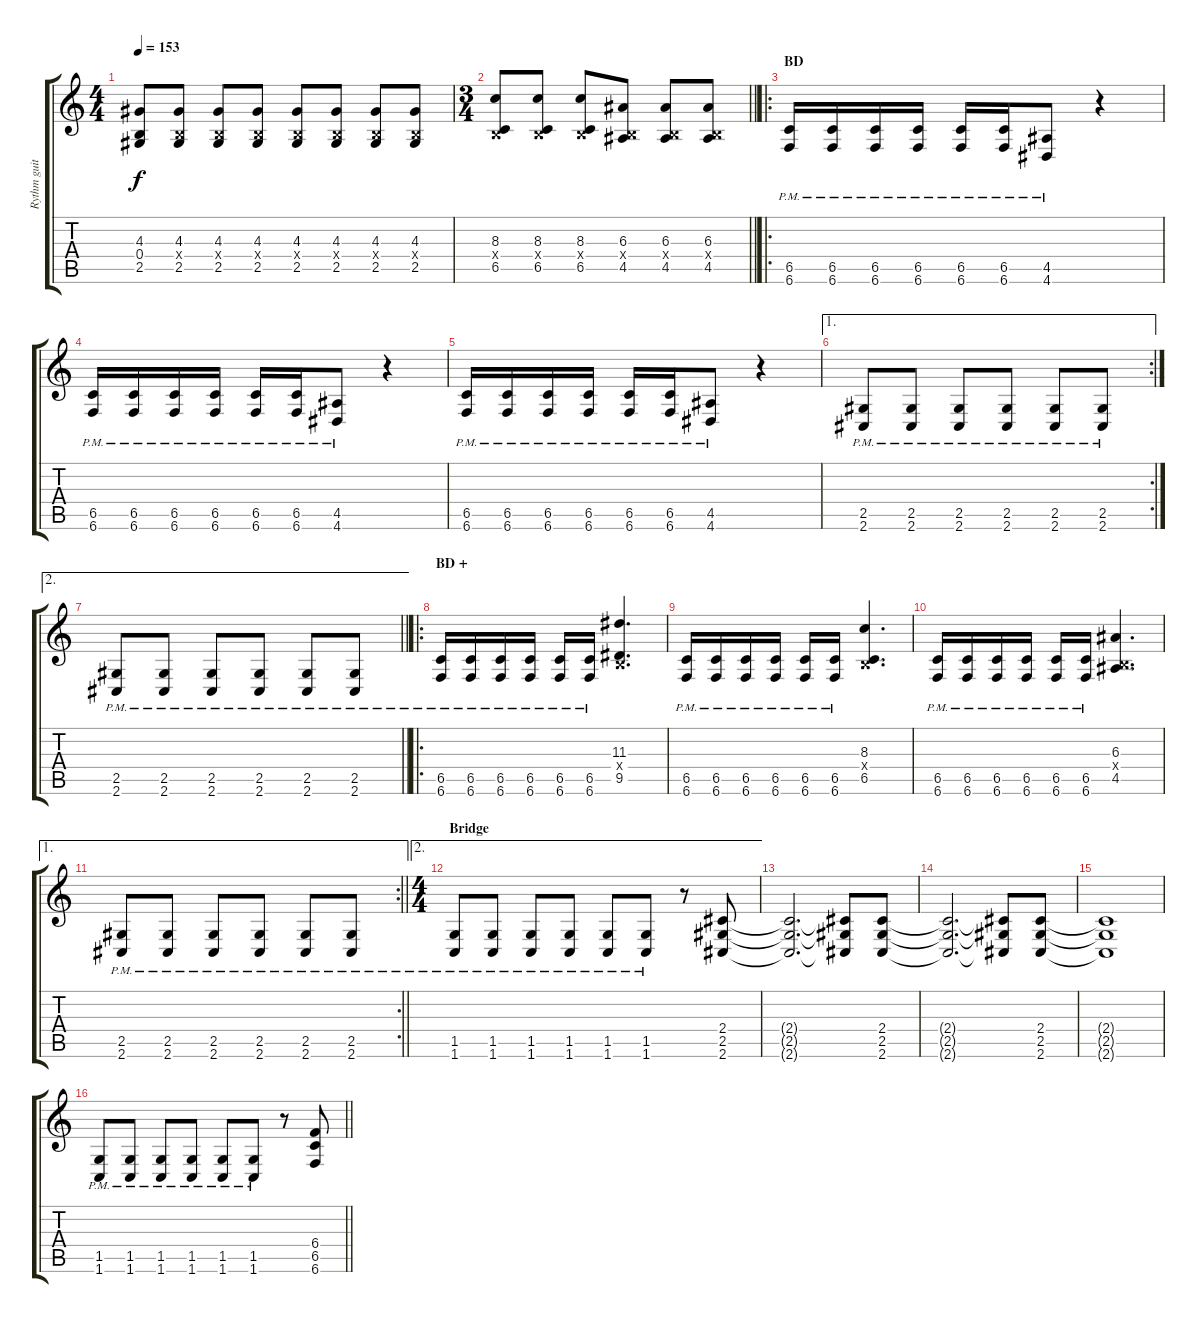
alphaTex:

\track ("Rythm guitar" "Rythm guit") {instrument overdrivenguitar}
\staff {score tabs}
\tuning (Db4 Ab3 E3 B2 Gb2 B1) {hide}
\ts (4 4)
\tempo 153
\clef g2
\ks c
(4.3{t} 0.4{t} 2.5{t}).8{dy f} (4.3 0.4{x} 2.5).8 (4.3 0.4{x} 2.5).8 (4.3 0.4{x} 2.5).8 (4.3 0.4{x} 2.5).8 (4.3 0.4{x} 2.5).8 (4.3 0.4{x} 2.5).8 (4.3 0.4{x} 2.5).8 |
\ts (3 4)
\barLineRight lightlight
(8.3 0.4{x} 6.5).8 (8.3 0.4{x} 6.5).8 (8.3 0.4{x} 6.5).8 (6.3 0.4{x} 4.5).8 (6.3 0.4{x} 4.5).8 (6.3 0.4{x} 4.5).8 |
\ro
\section ("" "BD")
(6.5{pm} 6.6).16 (6.5{pm} 6.6).16 (6.5{pm} 6.6).16 (6.5{pm} 6.6).16 (6.5{pm} 6.6).16 (6.5{pm} 6.6).16 (4.5{pm} 4.6).8 r.4 |
(6.5{pm} 6.6).16 (6.5{pm} 6.6).16 (6.5{pm} 6.6).16 (6.5{pm} 6.6).16 (6.5{pm} 6.6).16 (6.5{pm} 6.6).16 (4.5{pm} 4.6).8 r.4 |
(6.5{pm} 6.6).16 (6.5{pm} 6.6).16 (6.5{pm} 6.6).16 (6.5{pm} 6.6).16 (6.5{pm} 6.6).16 (6.5{pm} 6.6).16 (4.5{pm} 4.6).8 r.4 |
\ae 1
\rc 2
(2.5{pm} 2.6).8 (2.5{pm} 2.6).8 (2.5{pm} 2.6).8 (2.5{pm} 2.6).8 (2.5{pm} 2.6).8 (2.5{pm} 2.6).8 |
\ae 2
\barLineRight lightlight
(2.5{pm} 2.6).8 (2.5{pm} 2.6).8 (2.5{pm} 2.6).8 (2.5{pm} 2.6).8 (2.5{pm} 2.6).8 (2.5{pm} 2.6).8 |
\ro
\section ("" "BD +")
(6.5{pm} 6.6).16 (6.5{pm} 6.6).16 (6.5{pm} 6.6).16 (6.5{pm} 6.6).16 (6.5{pm} 6.6).16 (6.5{pm} 6.6).16 (11.3 0.4{x} 9.5).4{d} |
(6.5{pm} 6.6).16 (6.5{pm} 6.6).16 (6.5{pm} 6.6).16 (6.5{pm} 6.6).16 (6.5{pm} 6.6).16 (6.5{pm} 6.6).16 (8.3 0.4{x} 6.5).4{d} |
(6.5{pm} 6.6).16 (6.5{pm} 6.6).16 (6.5{pm} 6.6).16 (6.5{pm} 6.6).16 (6.5{pm} 6.6).16 (6.5{pm} 6.6).16 (6.3 0.4{x} 4.5).4{d} |
\ae 1
\rc 2
\barLineRight lightlight
(2.5{pm} 2.6).8 (2.5{pm} 2.6).8 (2.5{pm} 2.6).8 (2.5{pm} 2.6).8 (2.5{pm} 2.6).8 (2.5{pm} 2.6).8 |
\ae 2
\ts (4 4)
\section ("" "Bridge")
(1.5{pm} 1.6).8 (1.5{pm} 1.6).8 (1.5{pm} 1.6).8 (1.5{pm} 1.6).8 (1.5{pm} 1.6).8 (1.5{pm} 1.6).8 r.8 (2.4 2.5 2.6).8 |
(2.4{t} 2.5{t} 2.6{t}).2{d} (2.4{t} 2.5{t} 2.6{t}).8 (2.4 2.5 2.6).8 |
(2.4{t} 2.5{t} 2.6{t}).2{d} (2.4{t} 2.5{t} 2.6{t}).8 (2.4 2.5 2.6).8 |
(2.4{t} 2.5{t} 2.6{t}).1 |
\barLineRight lightlight
(1.5{pm} 1.6).8 (1.5{pm} 1.6).8 (1.5{pm} 1.6).8 (1.5{pm} 1.6).8 (1.5{pm} 1.6).8 (1.5{pm} 1.6).8 r.8 (6.4 6.5 6.6).8
